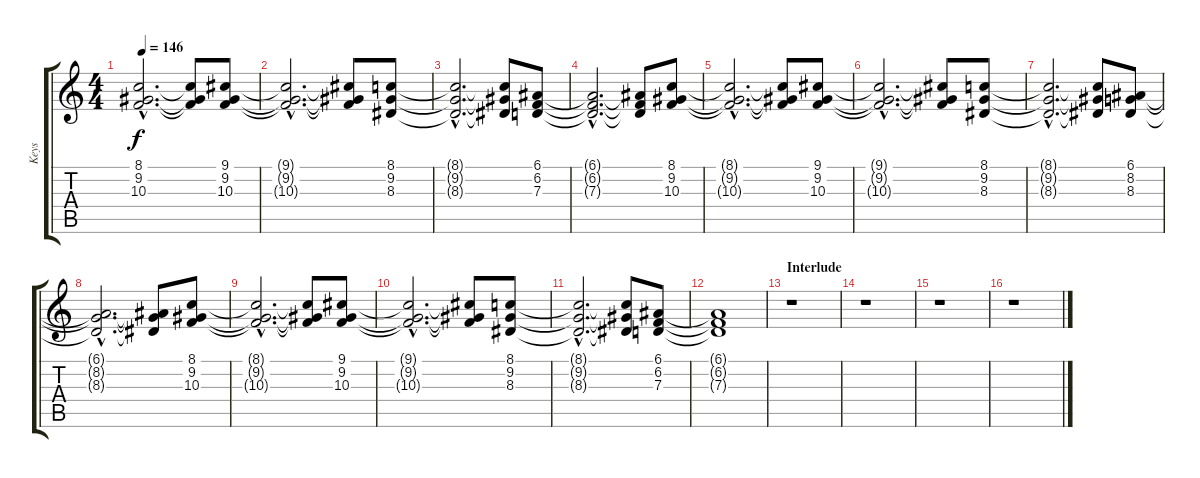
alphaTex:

\track ("Keys" "Keys") {instrument choiraahs}
\staff {score tabs}
\tuning (E4 B3 G3 D3 A2 E2) {hide}
\ts (4 4)
\tempo 146
\clef g2
\ks c
(8.1{hac t} 9.2{hac t} 10.3{hac t}).2{d dy f} (8.1{t} 9.2{t} 10.3{t}).8 (9.1 9.2 10.3).8 |
(9.1{hac t} 9.2{hac t} 10.3{hac t}).2{d} (9.1{t} 9.2{t} 10.3{t}).8 (8.1 9.2 8.3).8 |
(8.1{hac t} 9.2{hac t} 8.3{hac t}).2{d} (8.1{t} 9.2{t} 8.3{t}).8 (6.1 6.2 7.3).8 |
(6.1{hac t} 6.2{hac t} 7.3{hac t}).2{d} (6.1{t} 6.2{t} 7.3{t}).8 (8.1 9.2 10.3).8 |
(8.1{hac t} 9.2{hac t} 10.3{hac t}).2{d} (8.1{t} 9.2{t} 10.3{t}).8 (9.1 9.2 10.3).8 |
(9.1{hac t} 9.2{hac t} 10.3{hac t}).2{d} (9.1{t} 9.2{t} 10.3{t}).8 (8.1 9.2 8.3).8 |
(8.1{hac t} 9.2{hac t} 8.3{hac t}).2{d} (8.1{t} 9.2{t} 8.3{t}).8 (6.1 8.2 8.3).8 |
(6.1{hac t} 8.2{hac t} 8.3{hac t}).2{d} (6.1{t} 8.2{t} 8.3{t}).8 (8.1 9.2 10.3).8 |
(8.1{hac t} 9.2{hac t} 10.3{hac t}).2{d} (8.1{t} 9.2{t} 10.3{t}).8 (9.1 9.2 10.3).8 |
(9.1{hac t} 9.2{hac t} 10.3{hac t}).2{d} (9.1{t} 9.2{t} 10.3{t}).8 (8.1 9.2 8.3).8 |
(8.1{hac t} 9.2{hac t} 8.3{hac t}).2{d} (8.1{t} 9.2{t} 8.3{t}).8 (6.1 6.2 7.3).8 |
(6.1{t} 6.2{t} 7.3{t}).1 |
\section ("" "Interlude")
r.1 |
r.1 |
r.1 |
r.1
